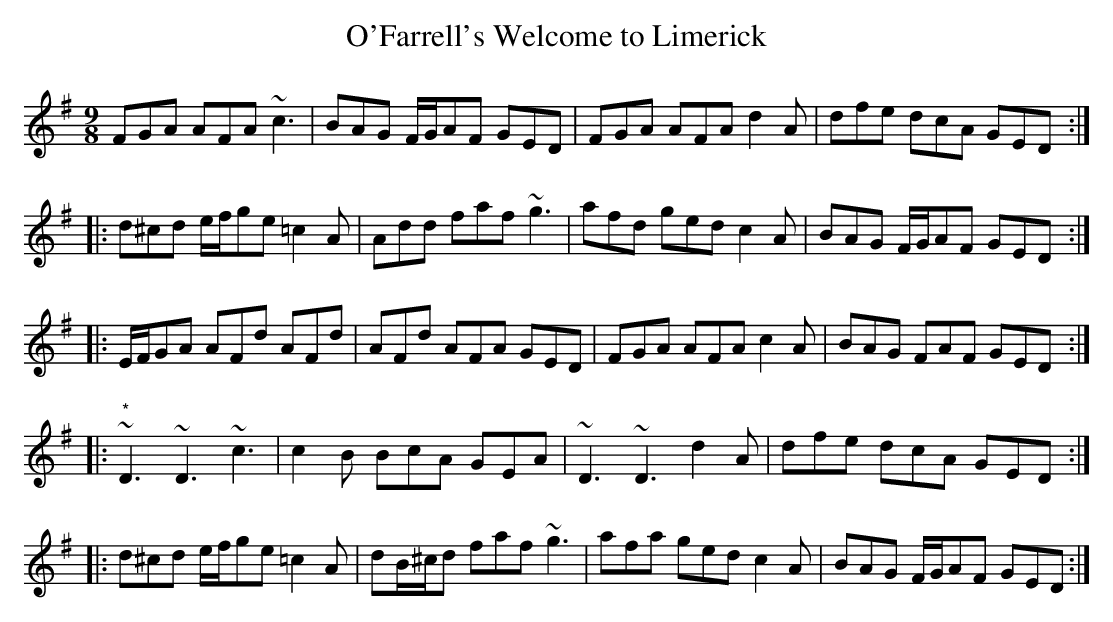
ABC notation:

X:1
T:O'Farrell's Welcome to Limerick
M:9/8
L:1/8
K:DMix
FGA AFA ~c3|BAG F/2G/2AF GED|FGA AFA d2A|dfe dcA GED:|
!|:d^cd e/2f/2ge =c2A|Add faf ~g3|afd ged c2A|BAG F/2G/2AF GED:|
!|:E/2F/2GA AFd AFd|AFd AFA GED|FGA AFA c2A|BAG FAF GED:|
!|:"*"~D3 ~D3 ~c3|c2B BcA GEA|~D3 ~D3 d2A|dfe dcA GED:|
!|:d^cd e/2f/2ge =c2A|dB/^c/d faf ~g3|afa ged c2A|BAG F/G/AF GED:|
